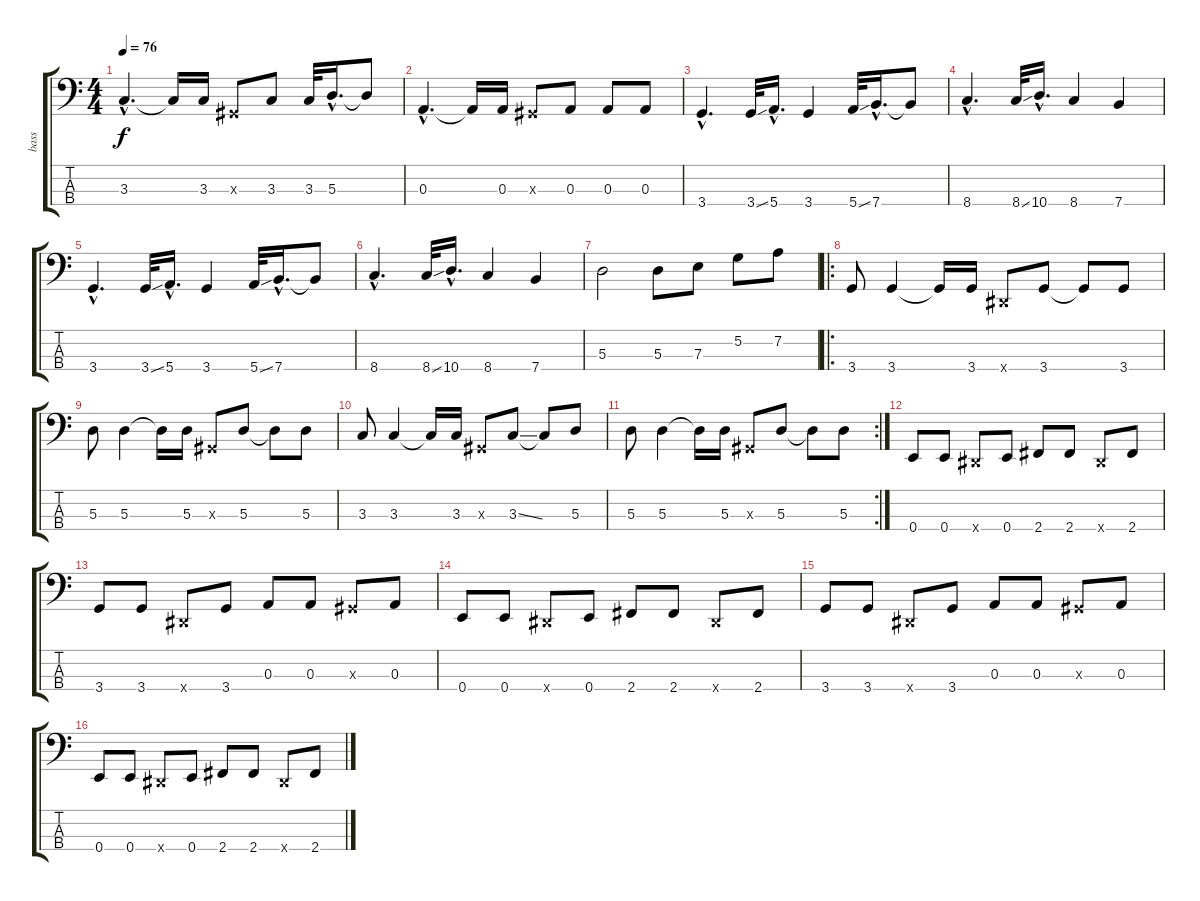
\track ("bass" "bass") {instrument electricbasspick}
\staff {score tabs}
\tuning (G2 D2 A1 E1) {hide}
\ts (4 4)
\tempo 76
\clef f4
\ks c
3.3{hac}.4{d dy f} 3.3{t}.16 3.3.16 -1.3{x}.8 3.3.8 3.3.32 5.3{hac}.16{d} 5.3{t}.8 |
0.3{hac}.4{d} 0.3{t}.16 0.3.16 -1.3{x}.8 0.3.8 0.3.8 0.3.8 |
3.4{hac}.4{d} 3.4{ss}.32 5.4{hac}.16{d} 3.4.4 5.4{ss}.32 7.4{hac}.16{d} 7.4{t}.8 |
8.4{hac}.4{d} 8.4{ss}.32 10.4{hac}.16{d} 8.4.4 7.4.4 |
3.4{hac}.4{d} 3.4{ss}.32 5.4{hac}.16{d} 3.4.4 5.4{ss}.32 7.4{hac}.16{d} 7.4{t}.8 |
8.4{hac}.4{d} 8.4{ss}.32 10.4{hac}.16{d} 8.4.4 7.4.4 |
5.3.2 5.3.8 7.3.8 5.2.8 7.2.8 |
\ro
3.4.8 3.4.4 3.4{t}.16 3.4.16 -1.4{x}.8 3.4.8 3.4{t}.8 3.4.8 |
5.3.8 5.3.4 5.3{t}.16 5.3.16 -1.3{x}.8 5.3.8 5.3{t}.8 5.3.8 |
3.3.8 3.3.4 3.3{t}.16 3.3.16 -1.3{x}.8 3.3{ss}.8 3.3{t}.8 5.3.8 |
\rc 2
5.3.8 5.3.4 5.3{t}.16 5.3.16 -1.3{x}.8 5.3.8 5.3{t}.8 5.3.8 |
0.4.8 0.4.8 -1.4{x}.8 0.4.8 2.4.8 2.4.8 -1.4{x}.8 2.4.8 |
3.4.8 3.4.8 -1.4{x}.8 3.4.8 0.3.8 0.3.8 -1.3{x}.8 0.3.8 |
0.4.8 0.4.8 -1.4{x}.8 0.4.8 2.4.8 2.4.8 -1.4{x}.8 2.4.8 |
3.4.8 3.4.8 -1.4{x}.8 3.4.8 0.3.8 0.3.8 -1.3{x}.8 0.3.8 |
0.4.8 0.4.8 -1.4{x}.8 0.4.8 2.4.8 2.4.8 -1.4{x}.8 2.4.8
